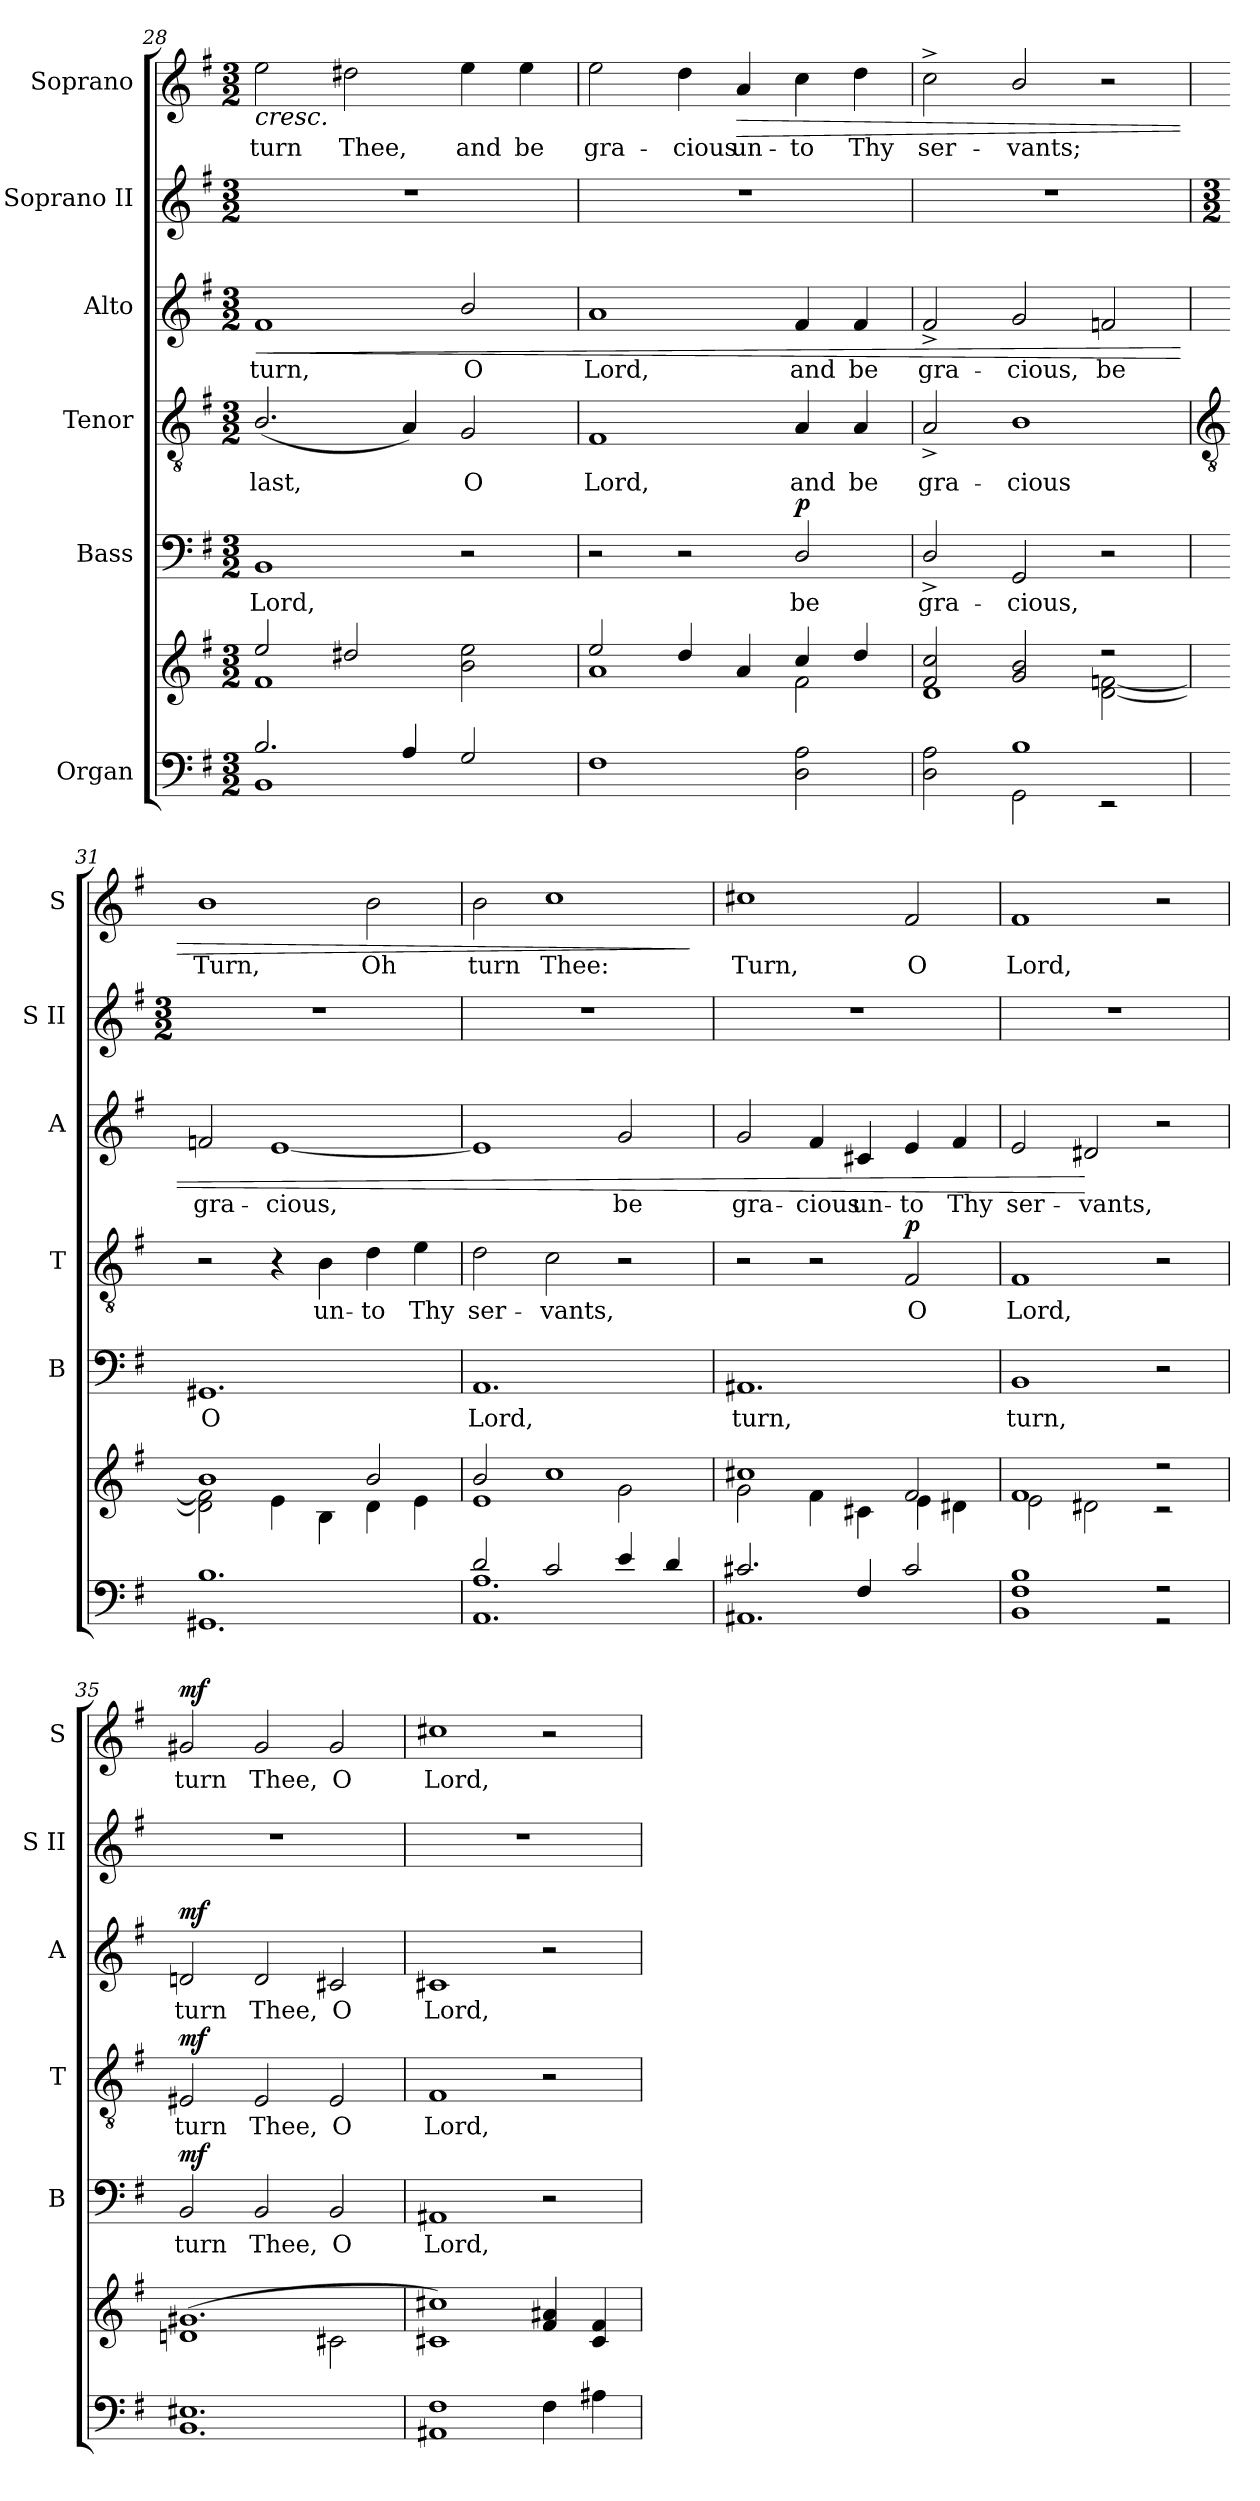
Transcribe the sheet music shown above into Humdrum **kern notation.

**kern	**kern	**kern	**text	**dynam	**kern	**text	**dynam	**kern	**text	**dynam	**kern	**kern	**text	**dynam
*part6	*part6	*part5	*part5	*part5	*part4	*part4	*part4	*part3	*part3	*part3	*part2	*part1	*part1	*part1
*staff7	*staff6	*staff5	*staff5	*staff5	*staff4	*staff4	*staff4	*staff3	*staff3	*staff3	*staff2	*staff1	*staff1	*staff1
*I"Organ	*	*I"Bass	*	*	*I"Tenor	*	*	*I"Alto	*	*	*I"Soprano II	*I"Soprano	*	*
*	*	*I'B	*	*	*I'T	*	*	*I'A	*	*	*I'S II	*I'S	*	*
*clefF4	*clefG2	*clefF4	*	*	*clefGv2	*	*	*clefG2	*	*	*clefG2	*clefG2	*	*
*k[f#]	*k[f#]	*k[f#]	*	*	*k[f#]	*	*	*k[f#]	*	*	*k[f#]	*k[f#]	*	*
*G:	*G:	*G:	*	*	*G:	*	*	*G:	*	*	*G:	*G:	*	*
*M3/2	*M3/2	*M3/2	*	*	*M3/2	*	*	*M3/2	*	*	*M3/2	*M3/2	*	*
=28	=28	=28	=28	=28	=28	=28	=28	=28	=28	=28	=28	=28	=28	=28
*^	*^	*	*	*	*	*	*	*	*	*	*	*	*	*
!	!	!	!	!	!LO:LY:b	!	!	!LO:LY:b	!	!	!LO:LY:b	!LO:HP:b	!	!	!LO:LY:b	!LO:HP:b
2.B/	1BB\	2ee/	1f#\	1BB	Lord,	.	(<2.B/	last,	.	1f#	turn,	<	1.r	2ee\	turn	<
!	!	!	!	!	!	!	!	!	!	!	!	!	!	!	!LO:LY:b	!
.	.	2dd#X/	.	.	.	.	.	.	.	.	.	.	.	2dd#X\	Thee,	.
4A/	.	.	.	.	.	.	4A)	.	.	.	.	.	.	.	.	.
!	!	!	!	!	!	!	!	!LO:LY:b	!	!	!LO:LY:b	!	!	!	!LO:LY:b	!
2G/	2ryy	2b\ 2ee\	2ryy	2r	.	.	2G	O	.	2b/	O	.	.	4ee\	and	.
!	!	!	!	!	!	!	!	!	!	!	!	!	!	!	!LO:LY:b	!
.	.	.	.	.	.	.	.	.	.	.	.	.	.	4ee\	be	.
=29	=29	=29	=29	=29	=29	=29	=29	=29	=29	=29	=29	=29	=29	=29	=29	=29
!	!	!	!	!	!	!	!	!LO:LY:b	!	!	!LO:LY:b	!	!	!	!LO:LY:b	!
1F#/	2ryy	2ee/	1a\	2r	.	.	1F#	Lord,	.	1a	Lord,	.	1.r	2ee	gra-	.
!	!	!	!	!	!	!	!	!	!	!	!	!	!	!	!LO:LY:b	!
.	2ryy	4dd/	.	2r	.	.	.	.	.	.	.	.	.	4dd	-cious	.
!	!	!	!	!	!	!	!	!	!	!	!	!	!	!	!LO:LY:b	!LO:HP:b
.	.	4a/	.	.	.	.	.	.	.	.	.	.	.	4a	un-	>
!	!	!	!	!	!LO:LY:b	!LO:DY:b	!	!LO:LY:b	!	!	!LO:LY:b	!	!	!	!LO:LY:b	!
2ryy	2D\ 2A\	4cc/	2f#\	2D/	be	p	4A	and	.	4f#	and	.	.	4cc	-to	.
!	!	!	!	!	!	!	!	!LO:LY:b	!	!	!LO:LY:b	!	!	!	!LO:LY:b	!
.	.	4dd/	.	.	.	.	4A	be	.	4f#	be	.	.	4dd	Thy	.
=30	=30	=30	=30	=30	=30	=30	=30	=30	=30	=30	=30	=30	=30	=30	=30	=30
!	!	!	!	!	!LO:LY:b	!	!	!LO:LY:b	!	!	!LO:LY:b	!	!	!	!LO:LY:b	!
2ryy	2D\ 2A\	2f#/ 2cc/	1d\	2D^/	gra-	.	2A^	gra-	.	2f#^	gra-	.	1.r	2cc^	ser-	.
!	!	!	!	!	!LO:LY:b	!	!	!LO:LY:b	!	!	!LO:LY:b	!	!	!	!LO:LY:b	!
1B/	2GG\	2g/ 2b/	.	2GG	-cious,	.	1B	-cious	.	2g	-cious,	.	.	2b/	-vants;	[
!	!	!	!	!	!	!	!	!	!	!	!LO:LY:b	!	!	!	!	!
.	2r	2r	[2d\ [2fn\	2r	.	.	.	.	.	2fn	be	.	.	2r	.	.
!!LO:LB:g=z
=31	=31	=31	=31	=31	=31	=31	=31	=31	=31	=31	=31	=31	=31	=31	=31	=31
*	*	*	*	*	*	*	*clefGv2	*	*	*	*	*	*	*	*	*
*	*	*	*	*	*	*	*	*	*	*	*	*	*M3/2	*	*	*
!	!	!	!	!	!LO:LY:b	!	!	!	!	!	!LO:LY:b	!	!	!	!LO:LY:b	!
1.ryy	1.GG#X\ 1.B\	1b/	2d\] 2f\]	1.GG#X	O	.	2r	.	.	2fn	gra-	.	1.r	1b	Turn,	.
!	!	!	!	!	!	!	!	!	!	!	!LO:LY:b	!	!	!	!	!
.	.	.	4e\	.	.	.	4r	.	.	[1e	-cious,	.	.	.	.	.
!	!	!	!	!	!	!	!	!LO:LY:b	!	!	!	!	!	!	!	!
.	.	.	4B\	.	.	.	4B	un-	.	.	.	.	.	.	.	.
!	!	!	!	!	!	!	!	!LO:LY:b	!	!	!	!	!	!	!LO:LY:b	!
.	.	2b/	4d\	.	.	.	4d	-to	.	.	.	.	.	2b	Oh	.
!	!	!	!	!	!	!	!	!LO:LY:b	!	!	!	!	!	!	!	!
.	.	.	4e\	.	.	.	4e	Thy	.	.	.	.	.	.	.	.
=32	=32	=32	=32	=32	=32	=32	=32	=32	=32	=32	=32	=32	=32	=32	=32	=32
!	!	!	!	!	!LO:LY:b	!	!	!LO:LY:b	!	!	!	!	!	!	!LO:LY:b	!
2d/	1.AA\ 1.A\	2b/	1e\	1.AA	Lord,	.	2d	ser-	.	1e]	.	.	1.r	2b	turn	.
!	!	!	!	!	!	!	!	!LO:LY:b	!	!	!	!	!	!	!LO:LY:b	!
2c/	.	1cc/	.	.	.	.	2c	-vants,	.	.	.	.	.	1cc	Thee:	.
!	!	!	!	!	!	!	!	!	!	!	!LO:LY:b	!	!	!	!	!
4e/	.	.	2g\	.	.	.	2r	.	.	2g	be	.	.	.	.	.
4d/	.	.	.	.	.	.	.	.	.	.	.	.	.	.	.	.
*v	*v	*	*	*	*	*	*	*	*	*	*	*	*	*	*	*
*	*v	*v	*	*	*	*	*	*	*	*	*	*	*	*	*
.	.	.	.	.	.	.	.	.	.	.	.	.	.	]
=33	=33	=33	=33	=33	=33	=33	=33	=33	=33	=33	=33	=33	=33	=33
*^	*^	*	*	*	*	*	*	*	*	*	*	*	*	*
!	!	!	!	!	!LO:LY:b	!	!	!	!	!	!LO:LY:b	!	!	!	!LO:LY:b	!
2.c#X/	1.AA#X\	1cc#X/	2g\	1.AA#X	turn,	.	2r	.	.	2g	gra-	.	1.r	1cc#X	Turn,	.
!	!	!	!	!	!	!	!	!	!	!	!LO:LY:b	!	!	!	!	!
.	.	.	4f#\	.	.	.	2r	.	.	4f#	-cious	.	.	.	.	.
!	!	!	!	!	!	!	!	!	!	!	!LO:LY:b	!	!	!	!	!
4F#/	.	.	4c#X\	.	.	.	.	.	.	4c#X	un-	.	.	.	.	.
!	!	!	!	!	!	!	!	!LO:LY:b	!LO:DY:b	!	!LO:LY:b	!	!	!	!LO:LY:b	!
2c#/	.	2f#/	4e\	.	.	.	2F#	O	p	4e	-to	.	.	2f#	O	.
!	!	!	!	!	!	!	!	!	!	!	!LO:LY:b	!	!	!	!	!
.	.	.	4d#X\	.	.	.	.	.	.	4f#	Thy	.	.	.	.	.
=34	=34	=34	=34	=34	=34	=34	=34	=34	=34	=34	=34	=34	=34	=34	=34	=34
!	!	!	!	!	!LO:LY:b	!	!	!LO:LY:b	!	!	!LO:LY:b	!	!	!	!LO:LY:b	!
1BB/ 1F#/ 1B/	1ryy	1f#/	2e\	1BB	turn,	.	1F#	Lord,	.	2e	ser-	.	1.r	1f#	Lord,	.
!	!	!	!	!	!	!	!	!	!	!	!LO:LY:b	!	!	!	!	!
.	.	.	2d#X\	.	.	.	.	.	.	2d#X	-vants,	[	.	.	.	.
2r	2r	2r	2r	2r	.	.	2r	.	.	2r	.	.	.	2r	.	.
=35	=35	=35	=35	=35	=35	=35	=35	=35	=35	=35	=35	=35	=35	=35	=35	=35
!	!	!	!	!	!LO:LY:b	!LO:DY:b	!	!LO:LY:b	!LO:DY:b	!	!LO:LY:b	!LO:DY:b	!	!	!LO:LY:b	!LO:DY:b
1.ryy	1.BB\ 1.E#X\	(>1.g#X/	1dn\	2BB	turn	mf	2E#X	turn	mf	2dn	turn	mf	1.r	2g#X	turn	mf
!	!	!	!	!	!LO:LY:b	!	!	!LO:LY:b	!	!	!LO:LY:b	!	!	!	!LO:LY:b	!
.	.	.	.	2BB	Thee,	.	2E#	Thee,	.	2d	Thee,	.	.	2g#	Thee,	.
!	!	!	!	!	!LO:LY:b	!	!	!LO:LY:b	!	!	!LO:LY:b	!	!	!	!LO:LY:b	!
.	.	.	2c#X\	2BB	O	.	2E#	O	.	2c#X	O	.	.	2g#	O	.
=36	=36	=36	=36	=36	=36	=36	=36	=36	=36	=36	=36	=36	=36	=36	=36	=36
!	!	!	!	!	!LO:LY:b	!	!	!LO:LY:b	!	!	!LO:LY:b	!	!	!	!LO:LY:b	!
1ryy	1AA#X\ 1F#\	1c#X/ 1cc#X/)	1ryy	1AA#X	Lord,	.	1F#	Lord,	.	1c#X	Lord,	.	1.r	1cc#X	Lord,	.
4F#\	2ryy	4f#/ 4a#X/	2ryy	2r	.	.	2r	.	.	2r	.	.	.	2r	.	.
4A#X\	.	4c#/ 4f#/	.	.	.	.	.	.	.	.	.	.	.	.	.	.
*v	*v	*	*	*	*	*	*	*	*	*	*	*	*	*	*	*
*	*v	*v	*	*	*	*	*	*	*	*	*	*	*	*	*
=	=	=	=	=	=	=	=	=	=	=	=	=	=	=
*-	*-	*-	*-	*-	*-	*-	*-	*-	*-	*-	*-	*-	*-	*-
